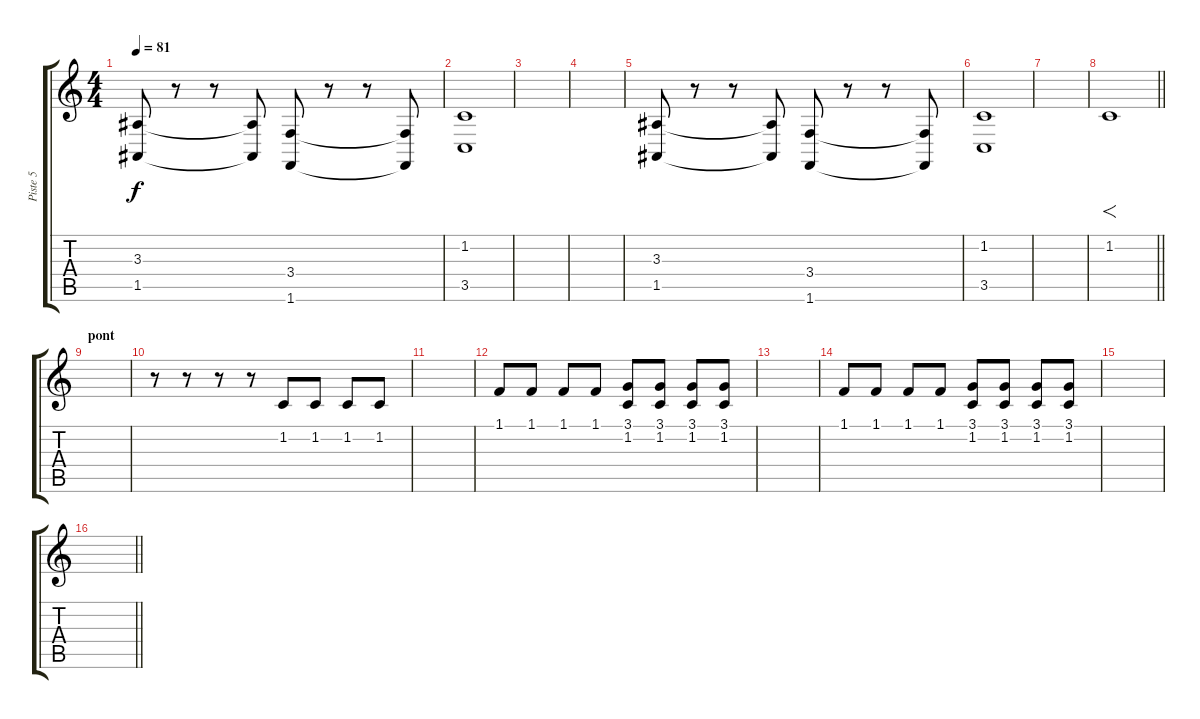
\track ("Piste 5" "Piste 5") {instrument stringensemble1}
\staff {score tabs}
\tuning (E4 B3 G3 D3 A2 E2) {hide}
\ts (4 4)
\tempo 81
\clef g2
\ks c
(3.3 1.5).8{dy f} r.8 r.8 (3.3{t} 1.5{t}).8 (3.4 1.6).8 r.8 r.8 (3.4{t} 1.6{t}).8 |
(1.2 3.5).1 |
|
|
(3.3 1.5).8 r.8 r.8 (3.3{t} 1.5{t}).8 (3.4 1.6).8 r.8 r.8 (3.4{t} 1.6{t}).8 |
(1.2 3.5).1 |
|
\barLineRight lightlight
1.2.1{f} |
\section ("" "pont")
|
r.8 r.8 r.8 r.8 1.2.8 1.2.8 1.2.8 1.2.8 |
|
1.1.8 1.1.8 1.1.8 1.1.8 (3.1 1.2).8 (3.1 1.2).8 (3.1 1.2).8 (3.1 1.2).8 |
|
1.1.8 1.1.8 1.1.8 1.1.8 (3.1 1.2).8 (3.1 1.2).8 (3.1 1.2).8 (3.1 1.2).8 |
|
\barLineRight lightlight
